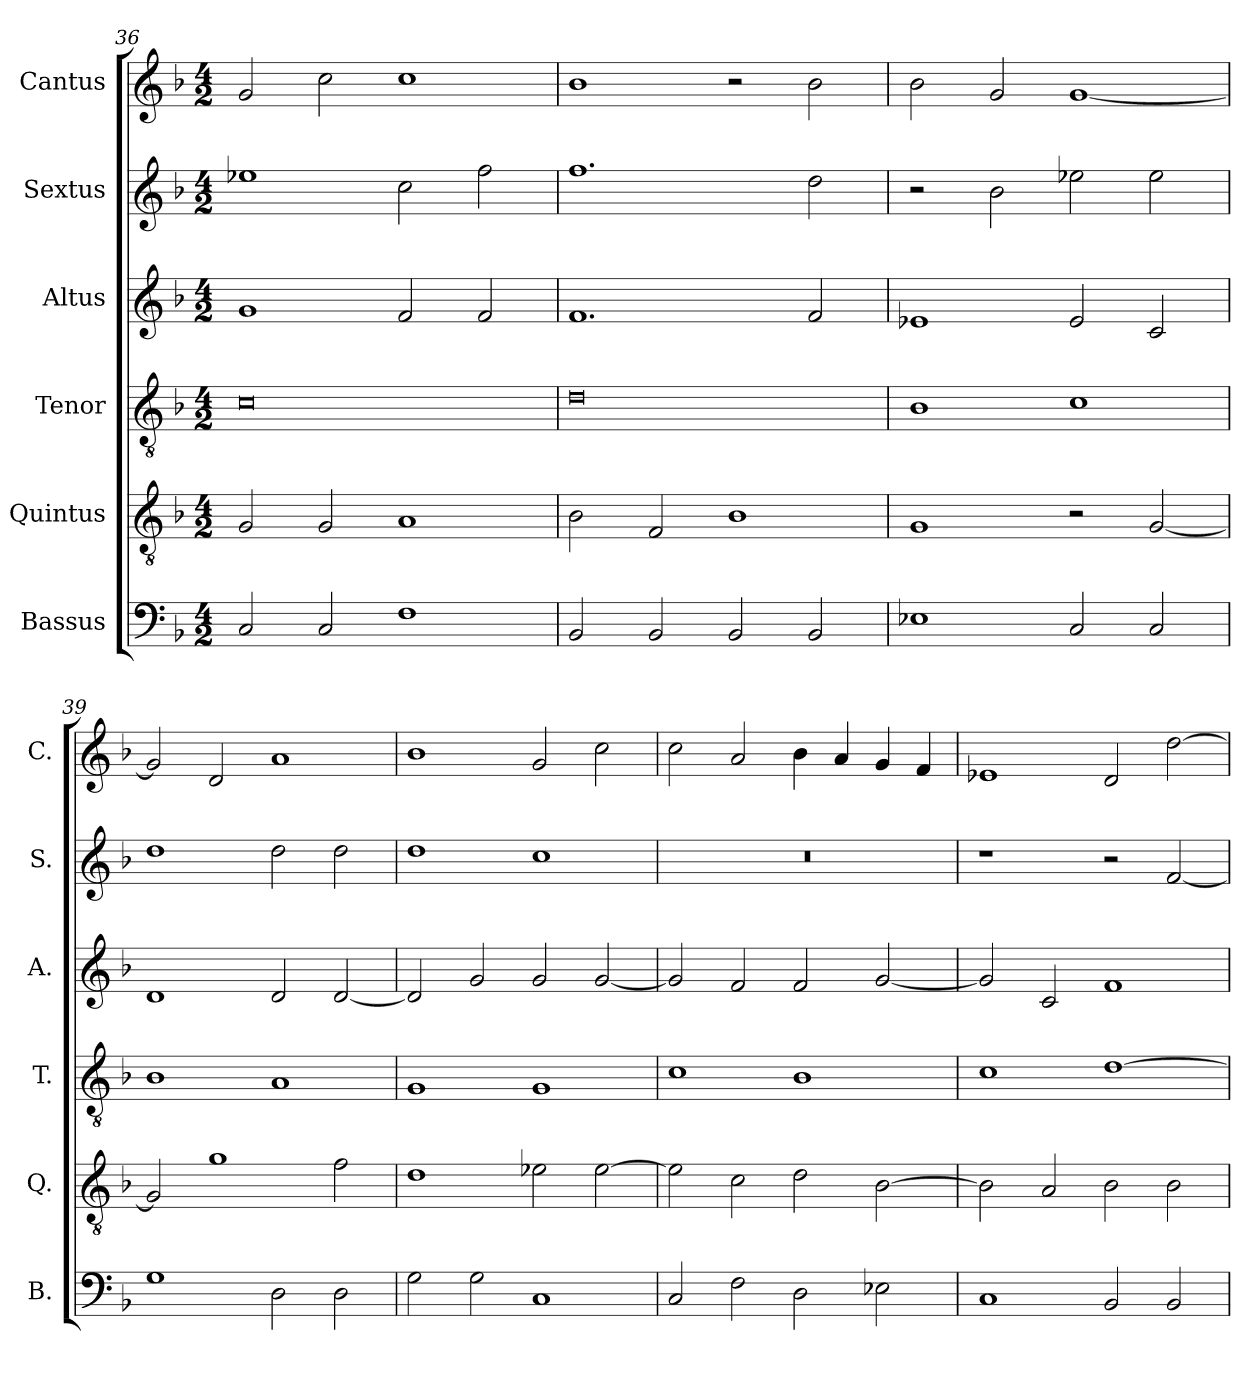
**kern	**kern	**kern	**kern	**kern	**kern
*part6	*part5	*part4	*part3	*part2	*part1
*staff6	*staff5	*staff4	*staff3	*staff2	*staff1
*I"Bassus	*I"Quintus	*I"Tenor	*I"Altus	*I"Sextus	*I"Cantus
*I'B.	*I'Q.	*I'T.	*I'A.	*I'S.	*I'C.
*clefF4	*clefGv2	*clefGv2	*clefG2	*clefG2	*clefG2
*k[b-]	*k[b-]	*k[b-]	*k[b-]	*k[b-]	*k[b-]
*F:	*F:	*F:	*F:	*F:	*F:
*M4/2	*M4/2	*M4/2	*M4/2	*M4/2	*M4/2
=36	=36	=36	=36	=36	=36
2C/	2G/	0c	1g	1ee-X	2g/
2C/	2G/	.	.	.	2cc\
1F	1A	.	2f/	2cc\	1cc
.	.	.	2f/	2ff\	.
=37	=37	=37	=37	=37	=37
2BB-/	2B-\	0d	1.f	1.ff	1b-
2BB-/	2F/	.	.	.	.
2BB-/	1B-	.	.	.	2r
2BB-/	.	.	2f/	2dd\	2b-\
=38	=38	=38	=38	=38	=38
1E-X	1G	1B-	1e-X	2r	2b-\
.	.	.	.	2b-\	2g/
2C/	2r	1c	2e-/	2ee-X\	[1g
2C/	[2G/	.	2c/	2ee-\	.
=39	=39	=39	=39	=39	=39
1G	2G/]	1B-	1d	1dd	2g/]
.	1g	.	.	.	2d/
2D\	.	1A	2d/	2dd\	1a
2D\	2f\	.	[2d/	2dd\	.
!!LO:LB:g=z
=40	=40	=40	=40	=40	=40
2G\	1d	1G	2d/]	1dd	1b-
2G\	.	.	2g/	.	.
1C	2e-X\	1G	2g/	1cc	2g/
.	[2e-\	.	[2g/	.	2cc\
=41	=41	=41	=41	=41	=41
2C/	2e-\]	1c	2g/]	0r	2cc\
2F\	2c\	.	2f/	.	2a/
2D\	2d\	1B-	2f/	.	4b-\
.	.	.	.	.	4a/
2E-X\	[2B-\	.	[2g/	.	4g/
.	.	.	.	.	4f/
=42	=42	=42	=42	=42	=42
1C	2B-\]	1c	2g/]	1r	1e-X
.	2A/	.	2c/	.	.
2BB-/	2B-\	[1d	1f	2r	2d/
2BB-/	2B-\	.	.	[2f/	[2dd\
=	=	=	=	=	=
*-	*-	*-	*-	*-	*-
